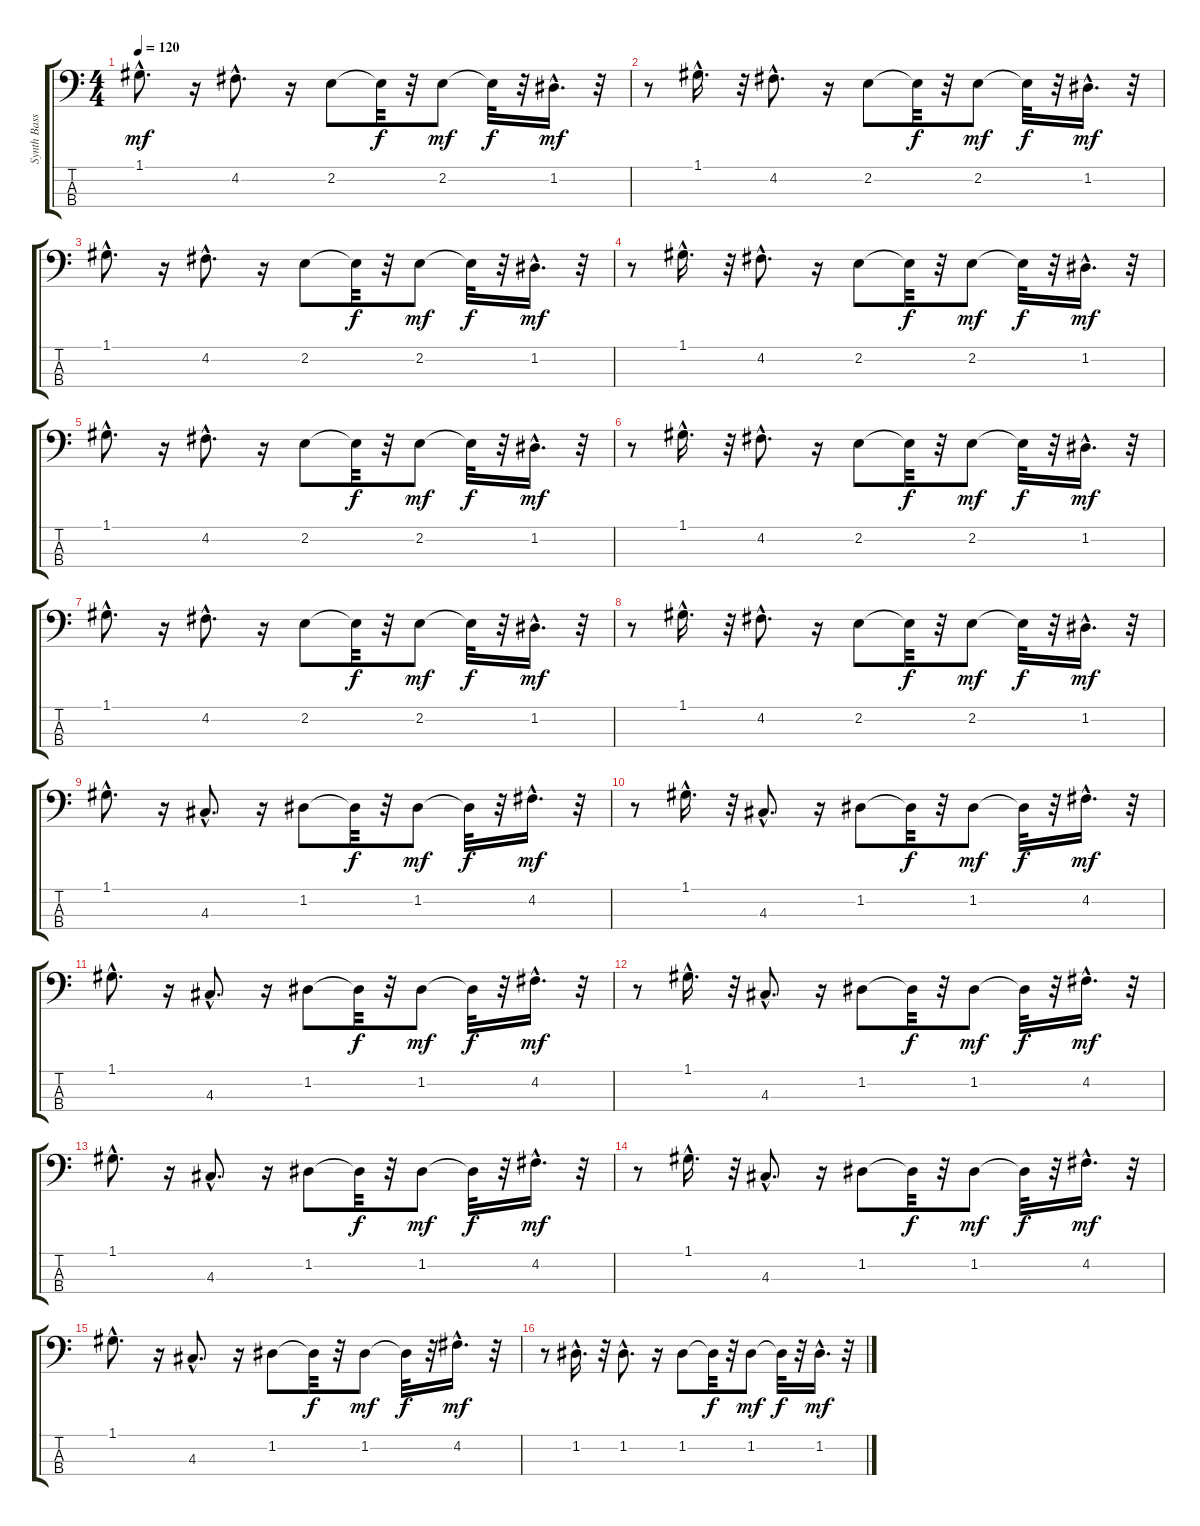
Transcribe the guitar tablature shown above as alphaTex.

\track ("Synth Bass 2" "Synth Bass") {instrument synthbass2}
\staff {score tabs}
\tuning (G2 D2 A1 E1) {hide}
\ts (4 4)
\tempo 120
\clef f4
\ks c
1.1{hac}.8{d dy mf} r.16 4.2{hac}.8{d} r.16 2.2.8 2.2{t}.32{dy f} r.32 2.2.8{dy mf} 2.2{t}.32{dy f} r.32 1.2{hac}.16{d dy mf} r.32 |
r.8 1.1{hac}.16{d} r.32 4.2{hac}.8{d} r.16 2.2.8 2.2{t}.32{dy f} r.32 2.2.8{dy mf} 2.2{t}.32{dy f} r.32 1.2{hac}.16{d dy mf} r.32 |
1.1{hac}.8{d} r.16 4.2{hac}.8{d} r.16 2.2.8 2.2{t}.32{dy f} r.32 2.2.8{dy mf} 2.2{t}.32{dy f} r.32 1.2{hac}.16{d dy mf} r.32 |
r.8 1.1{hac}.16{d} r.32 4.2{hac}.8{d} r.16 2.2.8 2.2{t}.32{dy f} r.32 2.2.8{dy mf} 2.2{t}.32{dy f} r.32 1.2{hac}.16{d dy mf} r.32 |
1.1{hac}.8{d} r.16 4.2{hac}.8{d} r.16 2.2.8 2.2{t}.32{dy f} r.32 2.2.8{dy mf} 2.2{t}.32{dy f} r.32 1.2{hac}.16{d dy mf} r.32 |
r.8 1.1{hac}.16{d} r.32 4.2{hac}.8{d} r.16 2.2.8 2.2{t}.32{dy f} r.32 2.2.8{dy mf} 2.2{t}.32{dy f} r.32 1.2{hac}.16{d dy mf} r.32 |
1.1{hac}.8{d} r.16 4.2{hac}.8{d} r.16 2.2.8 2.2{t}.32{dy f} r.32 2.2.8{dy mf} 2.2{t}.32{dy f} r.32 1.2{hac}.16{d dy mf} r.32 |
r.8 1.1{hac}.16{d} r.32 4.2{hac}.8{d} r.16 2.2.8 2.2{t}.32{dy f} r.32 2.2.8{dy mf} 2.2{t}.32{dy f} r.32 1.2{hac}.16{d dy mf} r.32 |
1.1{hac}.8{d} r.16 4.3{hac}.8{d} r.16 1.2.8 1.2{t}.32{dy f} r.32 1.2.8{dy mf} 1.2{t}.32{dy f} r.32 4.2{hac}.16{d dy mf} r.32 |
r.8 1.1{hac}.16{d} r.32 4.3{hac}.8{d} r.16 1.2.8 1.2{t}.32{dy f} r.32 1.2.8{dy mf} 1.2{t}.32{dy f} r.32 4.2{hac}.16{d dy mf} r.32 |
1.1{hac}.8{d} r.16 4.3{hac}.8{d} r.16 1.2.8 1.2{t}.32{dy f} r.32 1.2.8{dy mf} 1.2{t}.32{dy f} r.32 4.2{hac}.16{d dy mf} r.32 |
r.8 1.1{hac}.16{d} r.32 4.3{hac}.8{d} r.16 1.2.8 1.2{t}.32{dy f} r.32 1.2.8{dy mf} 1.2{t}.32{dy f} r.32 4.2{hac}.16{d dy mf} r.32 |
1.1{hac}.8{d} r.16 4.3{hac}.8{d} r.16 1.2.8 1.2{t}.32{dy f} r.32 1.2.8{dy mf} 1.2{t}.32{dy f} r.32 4.2{hac}.16{d dy mf} r.32 |
r.8 1.1{hac}.16{d} r.32 4.3{hac}.8{d} r.16 1.2.8 1.2{t}.32{dy f} r.32 1.2.8{dy mf} 1.2{t}.32{dy f} r.32 4.2{hac}.16{d dy mf} r.32 |
1.1{hac}.8{d} r.16 4.3{hac}.8{d} r.16 1.2.8 1.2{t}.32{dy f} r.32 1.2.8{dy mf} 1.2{t}.32{dy f} r.32 4.2{hac}.16{d dy mf} r.32 |
r.8 1.2{hac}.16{d} r.32 1.2{hac}.8{d} r.16 1.2.8 1.2{t}.32{dy f} r.32 1.2.8{dy mf} 1.2{t}.32{dy f} r.32 1.2{hac}.16{d dy mf} r.32
